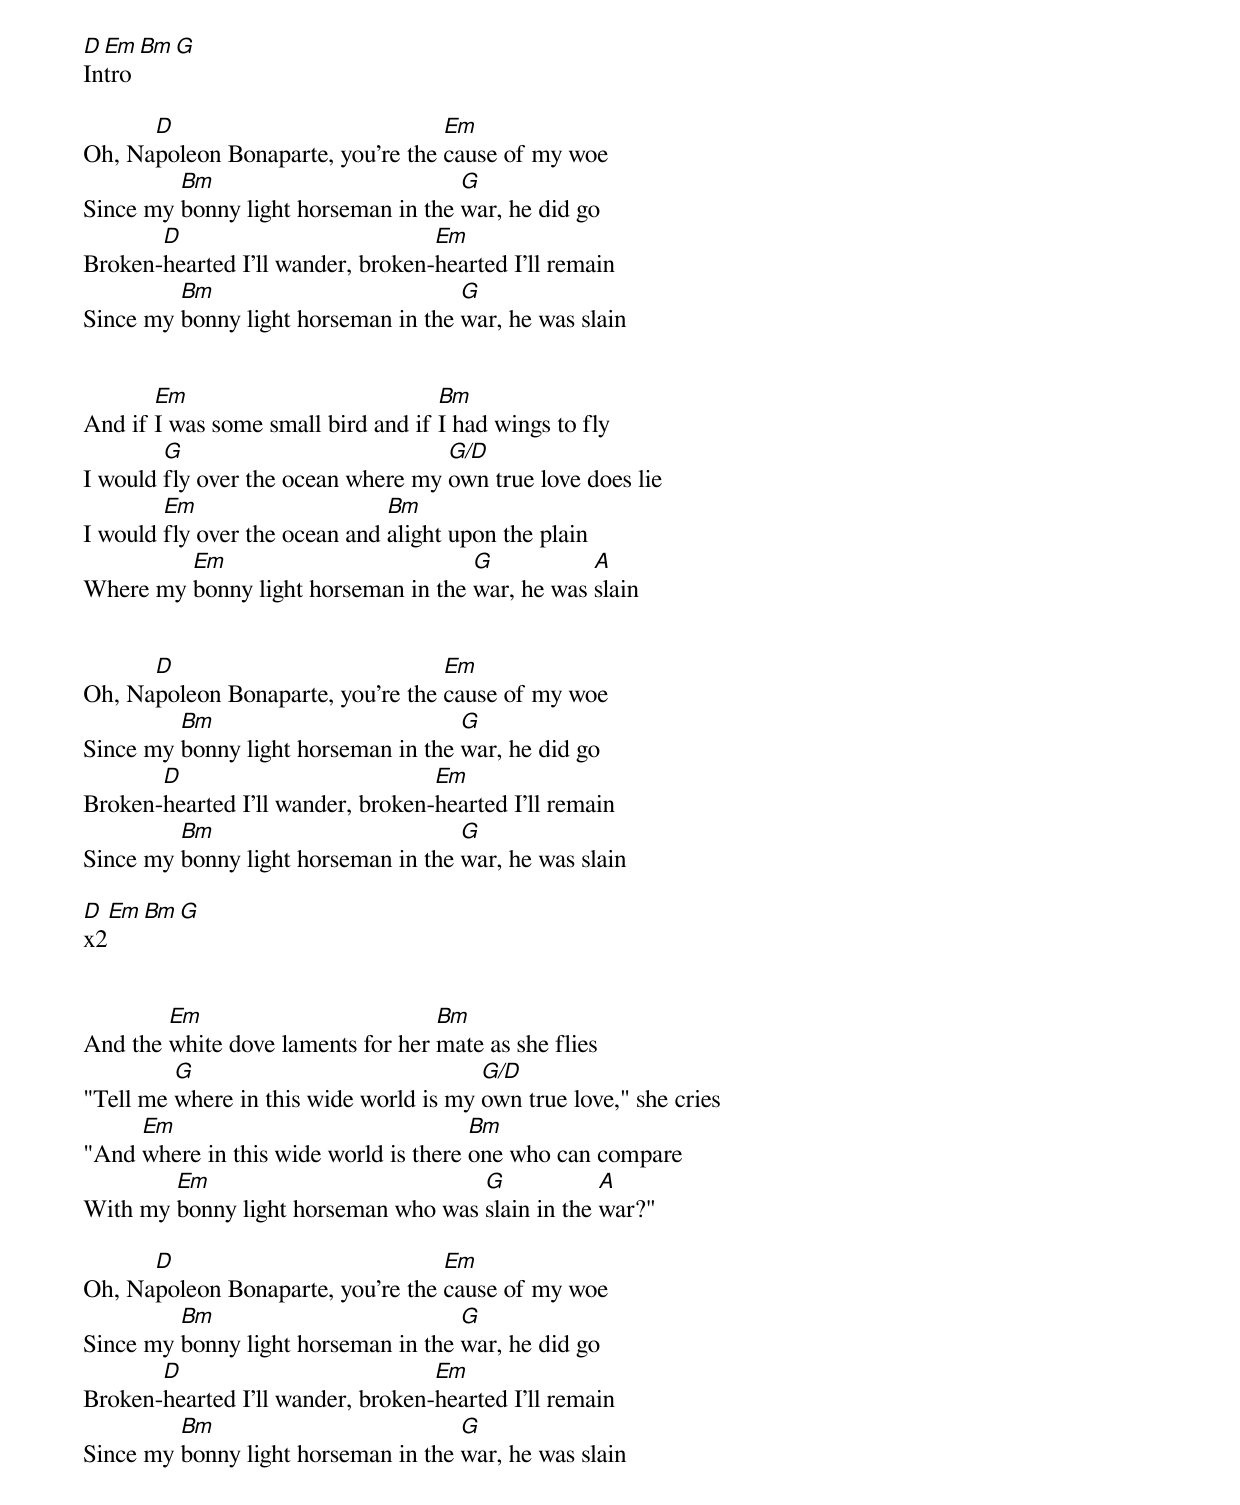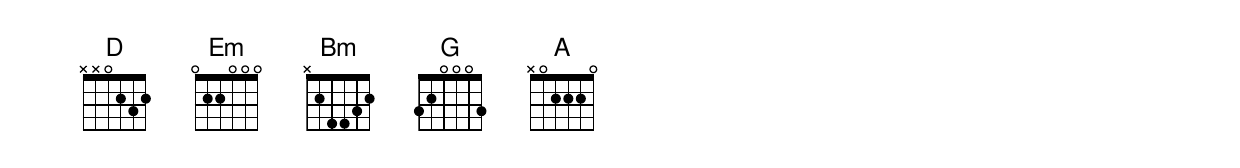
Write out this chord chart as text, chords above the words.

D Em Bm G
Intro

      D                            Em
Oh, Napoleon Bonaparte, you're the cause of my woe
         Bm                          G
Since my bonny light horseman in the war, he did go
       D                           Em
Broken-hearted I'll wander, broken-hearted I'll remain
         Bm                          G
Since my bonny light horseman in the war, he was slain


       Em                           Bm
And if I was some small bird and if I had wings to fly
        G                           G/D
I would fly over the ocean where my own true love does lie
        Em                     Bm
I would fly over the ocean and alight upon the plain
         Em                          G           A
Where my bonny light horseman in the war, he was slain


      D                            Em
Oh, Napoleon Bonaparte, you're the cause of my woe
         Bm                          G
Since my bonny light horseman in the war, he did go
       D                           Em
Broken-hearted I'll wander, broken-hearted I'll remain
         Bm                          G
Since my bonny light horseman in the war, he was slain

D Em Bm G
x2


        Em                         Bm
And the white dove laments for her mate as she flies
         G                              G/D
"Tell me where in this wide world is my own true love," she cries
     Em                                Bm
"And where in this wide world is there one who can compare
        Em                           G            A
With my bonny light horseman who was slain in the war?"

      D                            Em
Oh, Napoleon Bonaparte, you're the cause of my woe
         Bm                          G
Since my bonny light horseman in the war, he did go
       D                           Em
Broken-hearted I'll wander, broken-hearted I'll remain
         Bm                          G
Since my bonny light horseman in the war, he was slain
